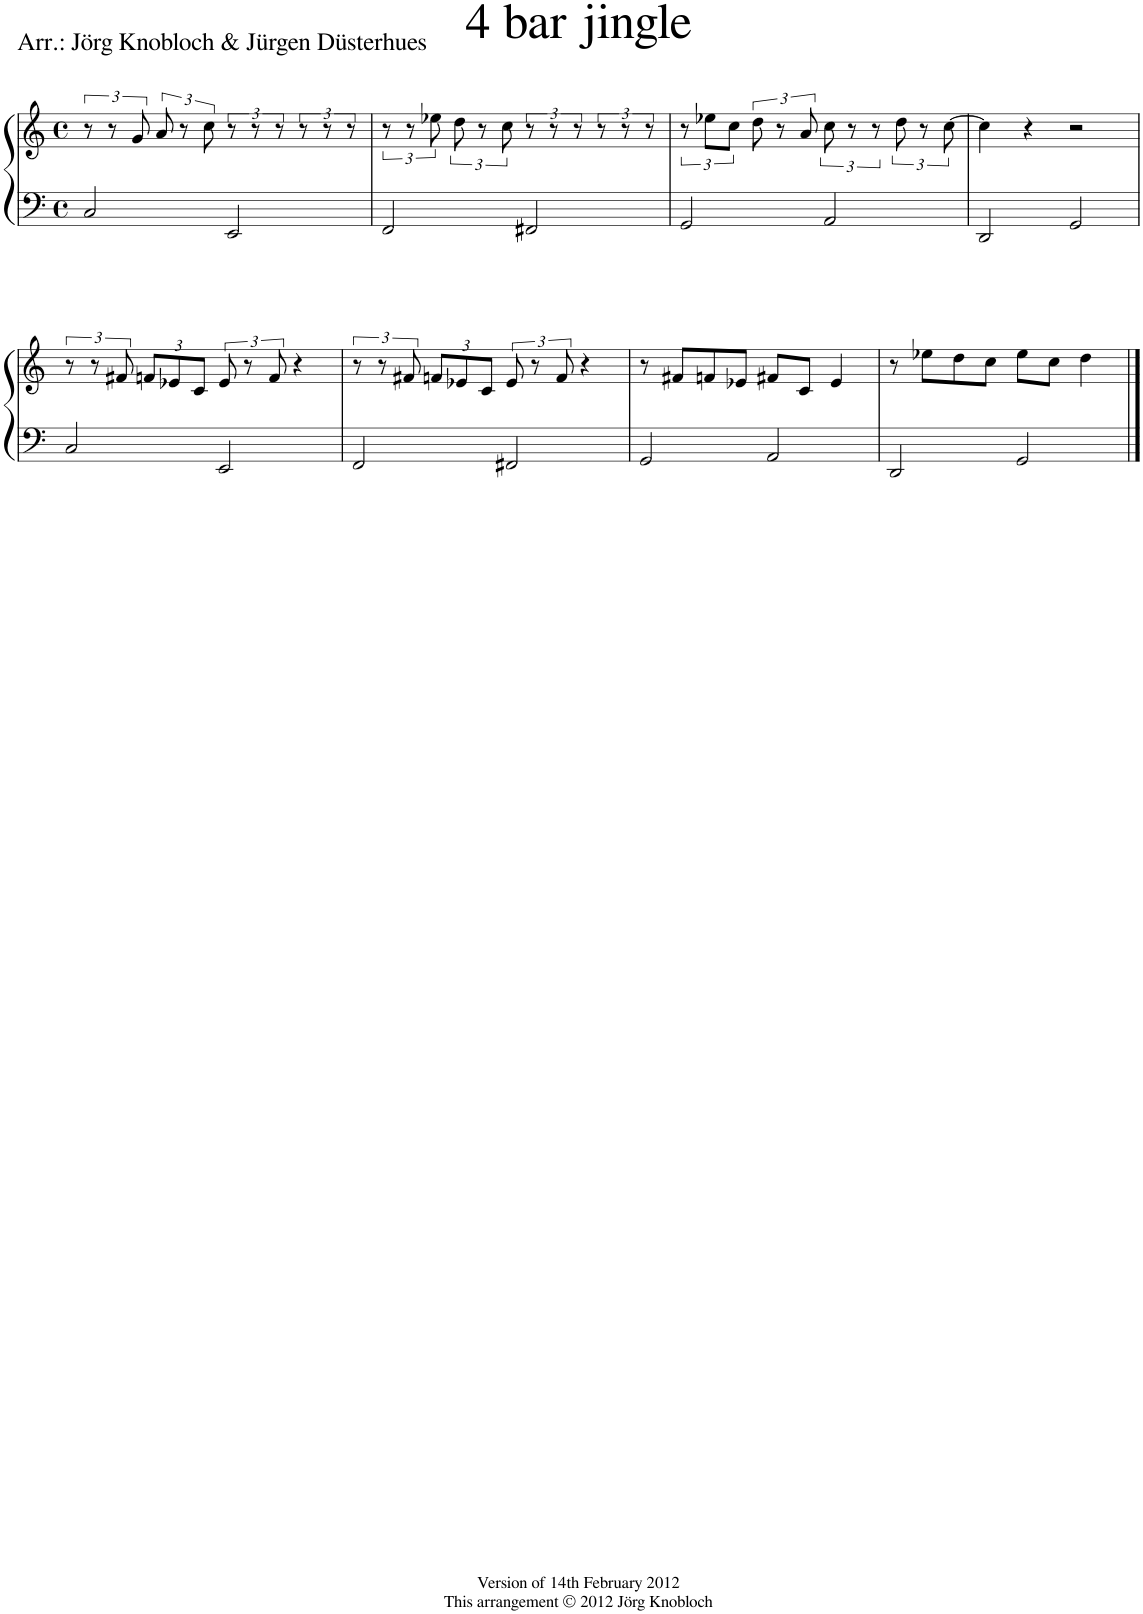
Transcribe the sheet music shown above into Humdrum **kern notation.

**kern	**kern
*part1	*part1
*staff2	*staff1
*I"Piano	*
*I'Pno	*
*clefF4	*clefG2
*k[]	*k[]
*M4/4	*M4/4
*met(c)	*met(c)
=1	=1
2C/	12r
.	12r
.	12g/
.	12a/
.	12r
.	12cc\
2EE/	4r
.	4r
=2	=2
2FF/	12r
.	12r
.	12ee-X\
.	12dd\
.	12r
.	12cc\
2FF#X/	4r
.	4r
=3	=3
2GG/	12r
.	12ee-X\L
.	12cc\J
.	12dd\
.	12r
.	12a/
2AA/	12cc\
.	12r
.	12r
.	12dd\
.	12r
.	[12cc\
=4	=4
2DD/	4cc\]
.	4r
2GG/	2r
!!LO:LB:g=z
=5	=5
2C/	12r
.	12r
.	12f#X/
*	*Xbrackettup
.	12fn/L
.	12e-X/
.	12c/J
*	*brackettup
2EE/	12e-/
.	12r
.	12f/
.	4r
=6	=6
2FF/	12r
.	12r
.	12f#X/
*	*Xbrackettup
.	12fn/L
.	12e-X/
.	12c/J
*	*brackettup
2FF#X/	12e-/
.	12r
.	12f/
.	4r
=7	=7
2GG/	8r
.	8f#X/L
.	8fn/
.	8e-X/J
2AA/	8f#X/L
.	8c/J
.	4e-/
=8	=8
2DD/	8r
.	8ee-X\L
.	8dd\
.	8cc\J
2GG/	8ee-\L
.	8cc\J
.	4dd\
==	==
*-	*-
